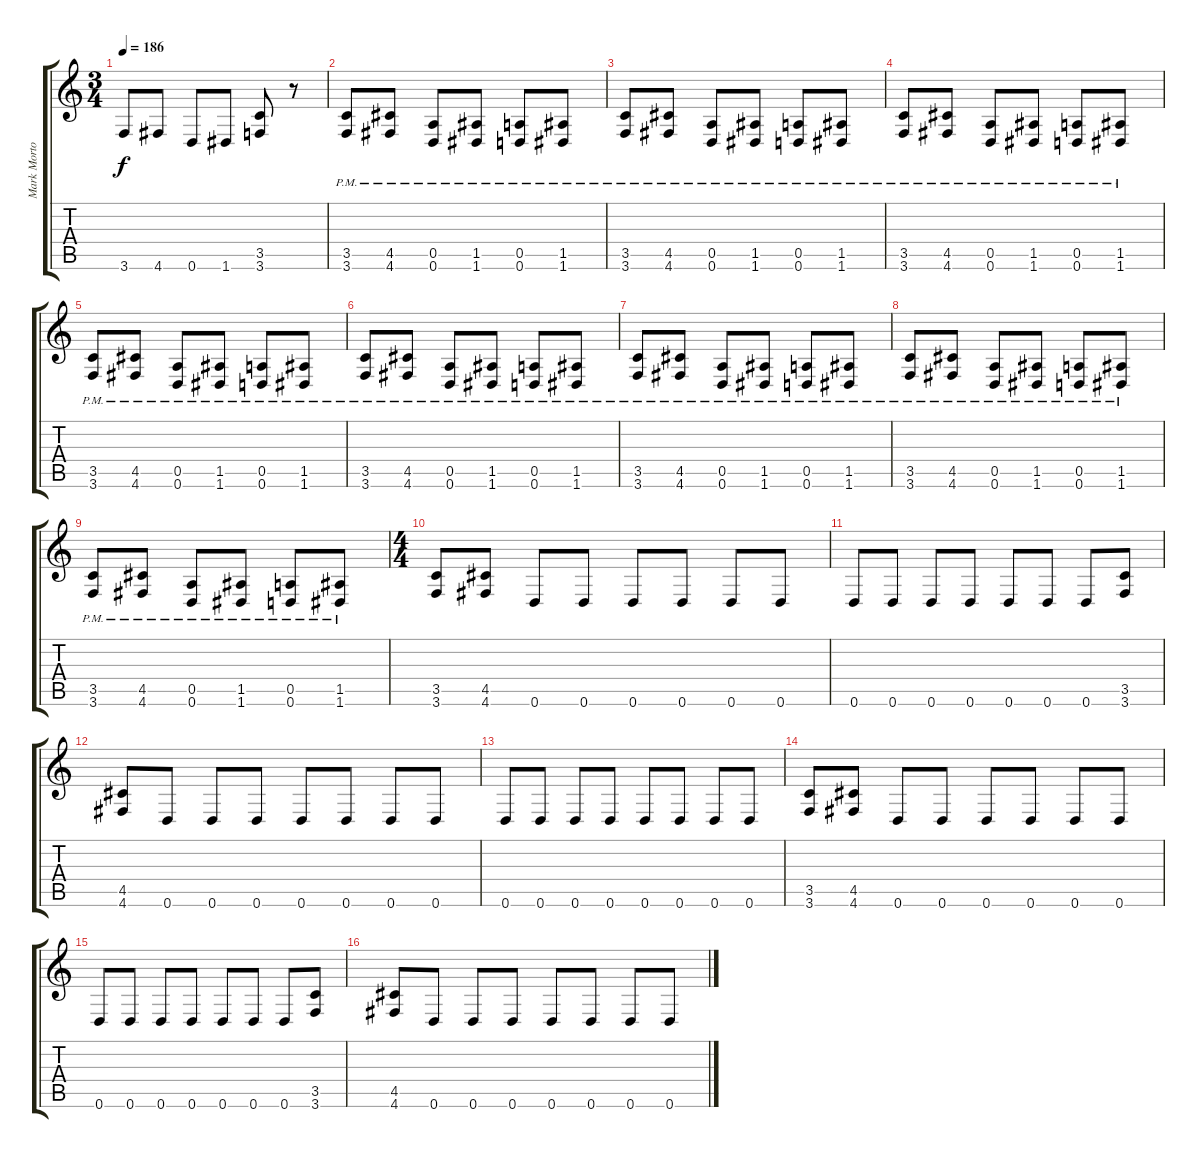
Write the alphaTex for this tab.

\track ("Mark Morton" "Mark Morto") {instrument distortionguitar}
\staff {score tabs}
\tuning (E4 B3 G3 D3 A2 D2) {hide}
\ts (3 4)
\tempo 186
\clef g2
\ks c
3.6.8{dy f} 4.6.8 0.6.8 1.6.8 (3.5 3.6).8 r.8 |
(3.5{pm} 3.6{pm}).8 (4.5{pm} 4.6{pm}).8 (0.5{pm} 0.6{pm}).8 (1.5{pm} 1.6{pm}).8 (0.5{pm} 0.6{pm}).8 (1.5{pm} 1.6{pm}).8 |
(3.5{pm} 3.6{pm}).8 (4.5{pm} 4.6{pm}).8 (0.5{pm} 0.6{pm}).8 (1.5{pm} 1.6{pm}).8 (0.5{pm} 0.6{pm}).8 (1.5{pm} 1.6{pm}).8 |
(3.5{pm} 3.6{pm}).8 (4.5{pm} 4.6{pm}).8 (0.5{pm} 0.6{pm}).8 (1.5{pm} 1.6{pm}).8 (0.5{pm} 0.6{pm}).8 (1.5{pm} 1.6{pm}).8 |
(3.5{pm} 3.6{pm}).8 (4.5{pm} 4.6{pm}).8 (0.5{pm} 0.6{pm}).8 (1.5{pm} 1.6{pm}).8 (0.5{pm} 0.6{pm}).8 (1.5{pm} 1.6{pm}).8 |
(3.5{pm} 3.6{pm}).8 (4.5{pm} 4.6{pm}).8 (0.5{pm} 0.6{pm}).8 (1.5{pm} 1.6{pm}).8 (0.5{pm} 0.6{pm}).8 (1.5{pm} 1.6{pm}).8 |
(3.5{pm} 3.6{pm}).8 (4.5{pm} 4.6{pm}).8 (0.5{pm} 0.6{pm}).8 (1.5{pm} 1.6{pm}).8 (0.5{pm} 0.6{pm}).8 (1.5{pm} 1.6{pm}).8 |
(3.5{pm} 3.6{pm}).8 (4.5{pm} 4.6{pm}).8 (0.5{pm} 0.6{pm}).8 (1.5{pm} 1.6{pm}).8 (0.5{pm} 0.6{pm}).8 (1.5{pm} 1.6{pm}).8 |
(3.5{pm} 3.6{pm}).8 (4.5{pm} 4.6{pm}).8 (0.5{pm} 0.6{pm}).8 (1.5{pm} 1.6{pm}).8 (0.5{pm} 0.6{pm}).8 (1.5{pm} 1.6{pm}).8 |
\ts (4 4)
(3.5 3.6).8 (4.5 4.6).8 0.6.8 0.6.8 0.6.8 0.6.8 0.6.8 0.6.8 |
0.6.8 0.6.8 0.6.8 0.6.8 0.6.8 0.6.8 0.6.8 (3.5 3.6).8 |
(4.5 4.6).8 0.6.8 0.6.8 0.6.8 0.6.8 0.6.8 0.6.8 0.6.8 |
0.6.8 0.6.8 0.6.8 0.6.8 0.6.8 0.6.8 0.6.8 0.6.8 |
(3.5 3.6).8 (4.5 4.6).8 0.6.8 0.6.8 0.6.8 0.6.8 0.6.8 0.6.8 |
0.6.8 0.6.8 0.6.8 0.6.8 0.6.8 0.6.8 0.6.8 (3.5 3.6).8 |
(4.5 4.6).8 0.6.8 0.6.8 0.6.8 0.6.8 0.6.8 0.6.8 0.6.8
